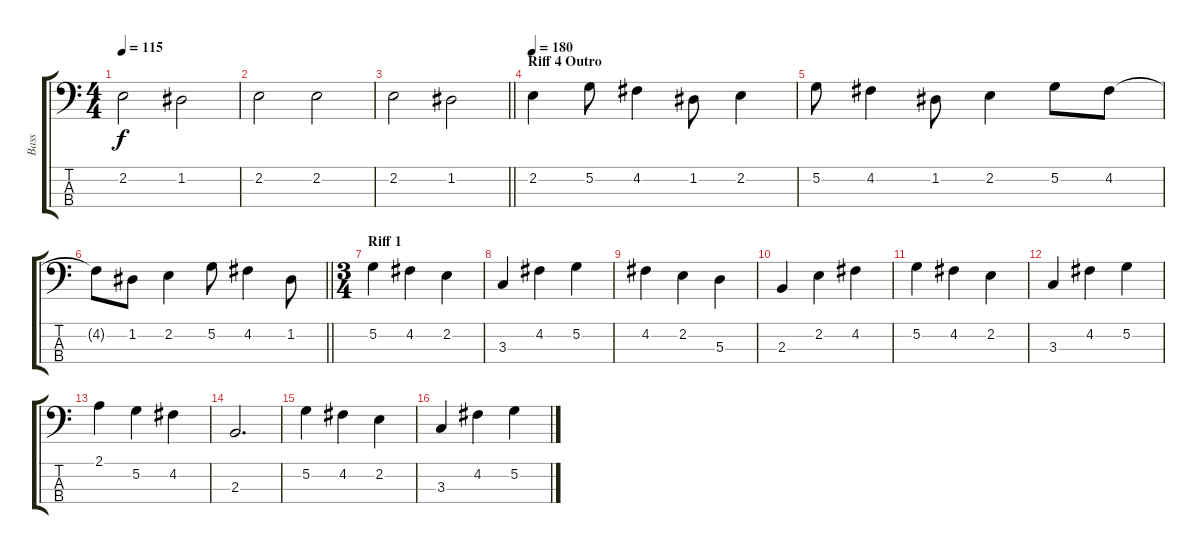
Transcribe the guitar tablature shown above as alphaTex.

\track ("Bass" "Bass") {instrument electricbassfinger}
\staff {score tabs}
\tuning (G2 D2 A1 E1) {hide}
\ts (4 4)
\tempo 115
\clef f4
\ks c
2.2.2{dy f} 1.2.2 |
2.2.2 2.2.2 |
\barLineRight lightlight
2.2.2 1.2.2 |
\section ("" "Riff 4 Outro")
\tempo 180
2.2.4 5.2.8 4.2.4 1.2.8 2.2.4 |
5.2.8 4.2.4 1.2.8 2.2.4 5.2.8 4.2.8 |
\barLineRight lightlight
4.2{t}.8 1.2.8 2.2.4 5.2.8 4.2.4 1.2.8 |
\ts (3 4)
\section ("" "Riff 1")
5.2.4 4.2.4 2.2.4 |
3.3.4 4.2.4 5.2.4 |
4.2.4 2.2.4 5.3.4 |
2.3.4 2.2.4 4.2.4 |
5.2.4 4.2.4 2.2.4 |
3.3.4 4.2.4 5.2.4 |
2.1.4 5.2.4 4.2.4 |
2.3.2{d} |
5.2.4 4.2.4 2.2.4 |
3.3.4 4.2.4 5.2.4
